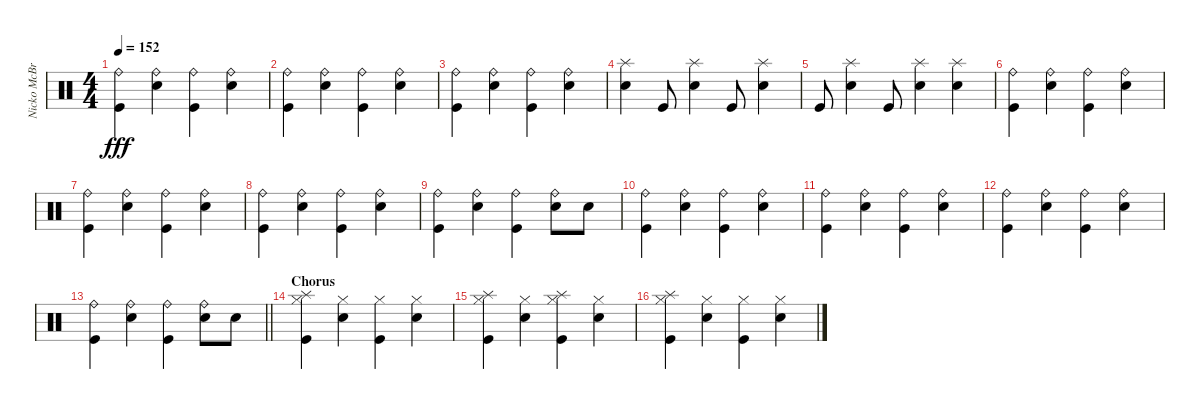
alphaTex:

\track ("Nicko McBrain" "Nicko McBr") {instrument percussion}
\staff {score}
\articulation defaults
\ts (4 4)
\tempo 152
\clef neutral
\ks c
("Ride (bell)" "Kick (hit)").4{dy fff} ("Ride (bell)" "Snare (hit) 2").4 ("Ride (bell)" "Kick (hit)").4 ("Ride (bell)" "Snare (hit) 2").4 |
("Ride (bell)" "Kick (hit)").4 ("Ride (bell)" "Snare (hit) 2").4 ("Ride (bell)" "Kick (hit)").4 ("Ride (bell)" "Snare (hit) 2").4 |
("Ride (bell)" "Kick (hit)").4 ("Ride (bell)" "Snare (hit) 2").4 ("Ride (bell)" "Kick (hit)").4 ("Ride (bell)" "Snare (hit) 2").4 |
("Splash (hit)" "Snare (hit) 2").4 "Kick (hit)".8 ("Splash (hit)" "Snare (hit) 2").4 "Kick (hit)".8 ("Splash (hit)" "Snare (hit) 2").4 |
"Kick (hit)".8 ("Splash (hit)" "Snare (hit) 2").4 "Kick (hit)".8 ("Snare (hit) 2" "Splash (hit)").4 ("Snare (hit) 2" "Splash (hit)").4 |
("Ride (bell)" "Kick (hit)").4 ("Ride (bell)" "Snare (hit) 2").4 ("Ride (bell)" "Kick (hit)").4 ("Ride (bell)" "Snare (hit) 2").4 |
("Ride (bell)" "Kick (hit)").4 ("Ride (bell)" "Snare (hit) 2").4 ("Ride (bell)" "Kick (hit)").4 ("Ride (bell)" "Snare (hit) 2").4 |
("Ride (bell)" "Kick (hit)").4 ("Ride (bell)" "Snare (hit) 2").4 ("Ride (bell)" "Kick (hit)").4 ("Ride (bell)" "Snare (hit) 2").4 |
("Ride (bell)" "Kick (hit)").4 ("Ride (bell)" "Snare (hit) 2").4 ("Ride (bell)" "Kick (hit)").4 ("Ride (bell)" "Snare (hit) 2").8 "Snare (hit) 2".8 |
("Ride (bell)" "Kick (hit)").4 ("Ride (bell)" "Snare (hit) 2").4 ("Ride (bell)" "Kick (hit)").4 ("Ride (bell)" "Snare (hit) 2").4 |
("Ride (bell)" "Kick (hit)").4 ("Ride (bell)" "Snare (hit) 2").4 ("Ride (bell)" "Kick (hit)").4 ("Ride (bell)" "Snare (hit) 2").4 |
("Ride (bell)" "Kick (hit)").4 ("Ride (bell)" "Snare (hit) 2").4 ("Ride (bell)" "Kick (hit)").4 ("Ride (bell)" "Snare (hit) 2").4 |
\barLineRight lightlight
("Ride (bell)" "Kick (hit)").4 ("Ride (bell)" "Snare (hit) 2").4 ("Ride (bell)" "Kick (hit)").4 ("Ride (bell)" "Snare (hit) 2").8 "Snare (hit) 2".8 |
\section ("" "Chorus")
("Splash (hit)" "Hi-Hat (closed)" "Kick (hit)").4 ("Hi-Hat (closed)" "Snare (hit) 2").4 ("Hi-Hat (closed)" "Kick (hit)").4 ("Hi-Hat (closed)" "Snare (hit) 2").4 |
("Splash (hit)" "Hi-Hat (closed)" "Kick (hit)").4 ("Hi-Hat (closed)" "Snare (hit) 2").4 ("Splash (hit)" "Hi-Hat (closed)" "Kick (hit)").4 ("Hi-Hat (closed)" "Snare (hit) 2").4 |
("Splash (hit)" "Hi-Hat (closed)" "Kick (hit)").4 ("Hi-Hat (closed)" "Snare (hit) 2").4 ("Hi-Hat (closed)" "Kick (hit)").4 ("Hi-Hat (closed)" "Snare (hit) 2").4
